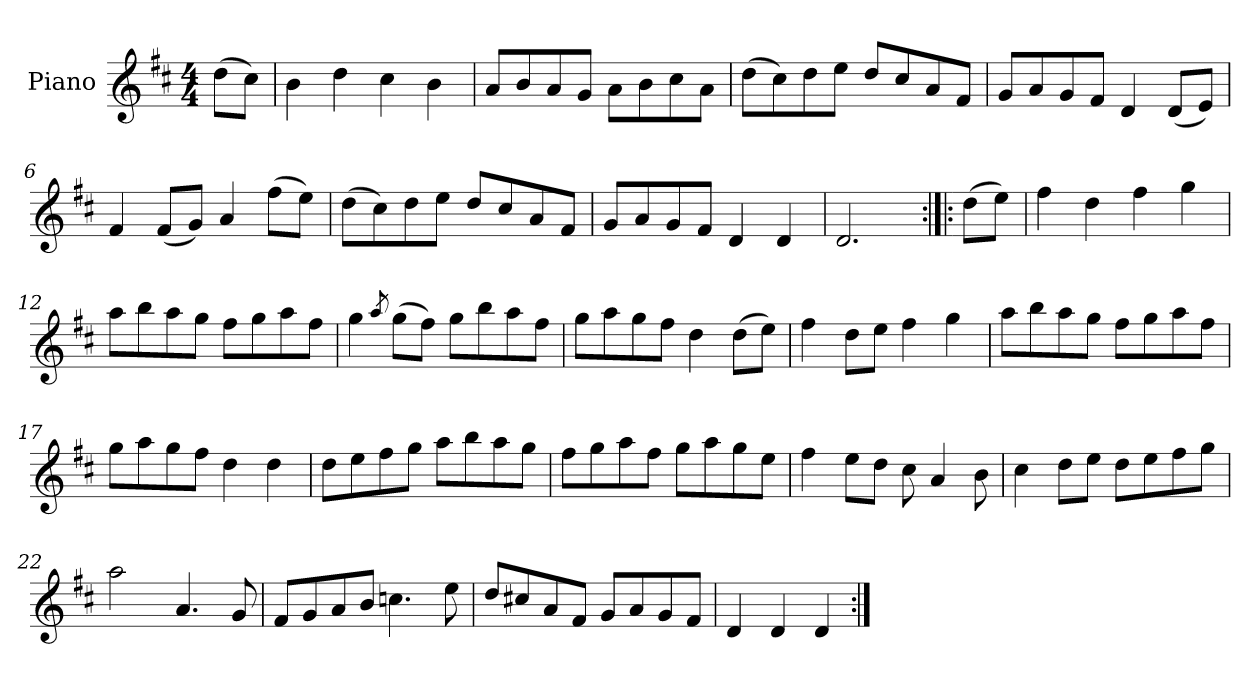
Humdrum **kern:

**kern
*part1
*staff1
*I"Piano
*I'Pno
*clefG2
*k[f#c#]
*D:
*M4/4
=1
(>8dd\L
8cc#\J)
=2
4b\
4dd\
4cc#\
4b\
=3
8a/L
8b/
8a/
8g/J
8a\L
8b\
8cc#\
8a\J
=4
(>8dd\L
8cc#\)
8dd\
8ee\J
8dd/L
8cc#/
8a/
8f#/J
=5
8g/L
8a/
8g/
8f#/J
4d/
(<8d/L
8e/J)
!!LO:LB:g=z
=6
4f#/
(<8f#/L
8g/J)
4a/
(>8ff#\L
8ee\J)
=7
(>8dd\L
8cc#\)
8dd\
8ee\J
8dd/L
8cc#/
8a/
8f#/J
=8
8g/L
8a/
8g/
8f#/J
4d/
4d/
=9
2.d/
=10:|!|:
(>8dd\L
8ee\J)
=11
4ff#\
4dd\
4ff#\
4gg\
!!LO:LB:g=z
=12
8aa\L
8bb\
8aa\
8gg\J
8ff#\L
8gg\
8aa\
8ff#\J
=13
4gg\
8qaa/
(>8gg\L
8ff#\J)
8gg\L
8bb\
8aa\
8ff#\J
=14
8gg\L
8aa\
8gg\
8ff#\J
4dd\
(>8dd\L
8ee\J)
=15
4ff#\
8dd\L
8ee\J
4ff#\
4gg\
=16
8aa\L
8bb\
8aa\
8gg\J
8ff#\L
8gg\
8aa\
8ff#\J
!!LO:LB:g=z
=17
8gg\L
8aa\
8gg\
8ff#\J
4dd\
4dd\
=18
8dd\L
8ee\
8ff#\
8gg\J
8aa\L
8bb\
8aa\
8gg\J
=19
8ff#\L
8gg\
8aa\
8ff#\J
8gg\L
8aa\
8gg\
8ee\J
=20
4ff#\
8ee\L
8dd\J
8cc#\
4a/
8b\
=21
4cc#\
8dd\L
8ee\J
8dd\L
8ee\
8ff#\
8gg\J
!!LO:LB:g=z
=22
2aa\
4.a/
8g/
=23
8f#/L
8g/
8a/
8b/J
4.ccn\
8ee\
=24
8dd/L
8cc#X/
8a/
8f#/J
8g/L
8a/
8g/
8f#/J
=25
4d/
4d/
4d/
=:|!
*-
